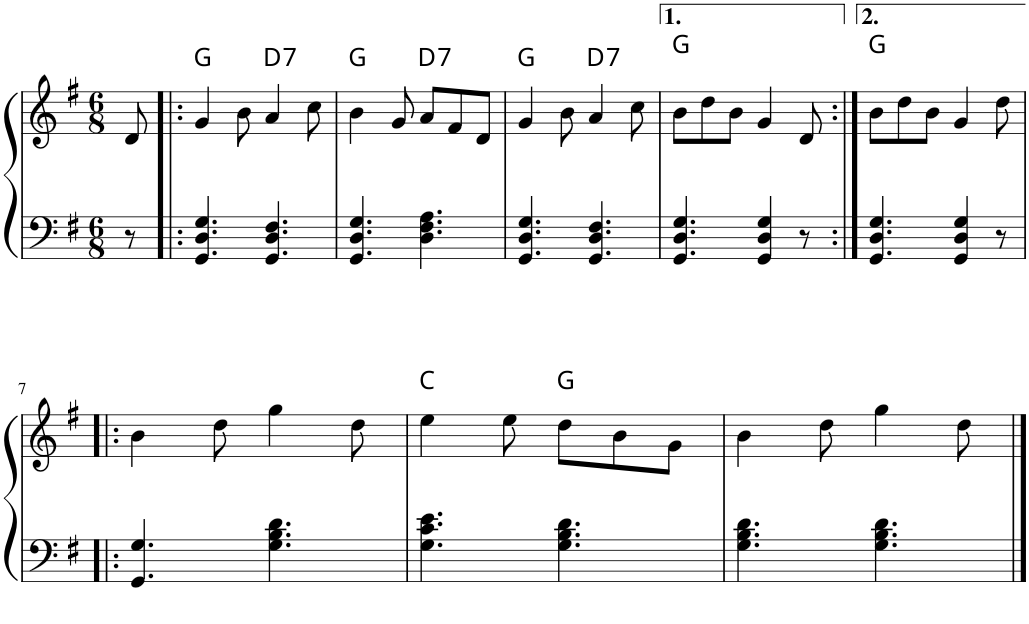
**kern	**kern	**harte
*part1	*part1	*part1
*staff2	*staff1	*
*I"Piano	*	*
*I'Pno.	*	*
*clefF4	*clefG2	*
*k[f#]	*k[f#]	*
*M6/8	*M6/8	*
=1	=1	=1
8r	8d/	.
=2!|:	=2!|:	=2!|:
4.GG/ 4.D/ 4.G/	4g/	G:maj
.	8b\	.
!	!	!LO:H:kt=7
4.GG/ 4.D/ 4.F#/	4a/	D:7
.	8cc\	.
=3	=3	=3
4.GG/ 4.D/ 4.G/	4b\	G:maj
.	8g/	.
!	!	!LO:H:kt=7
4.D\ 4.F#\ 4.A\	8a/L	D:7
.	8f#/	.
.	8d/J	.
=4	=4	=4
4.GG/ 4.D/ 4.G/	4g/	G:maj
.	8b\	.
!	!	!LO:H:kt=7
4.GG/ 4.D/ 4.F#/	4a/	D:7
.	8cc\	.
=5	=5	=5
4.GG/ 4.D/ 4.G/	8b\L	G:maj
.	8dd\	.
.	8b\J	.
4GG/ 4D/ 4G/	4g/	.
8r	8d/	.
=6:|!	=6:|!	=6:|!
4.GG/ 4.D/ 4.G/	8b\L	G:maj
.	8dd\	.
.	8b\J	.
4GG/ 4D/ 4G/	4g/	.
8r	8dd\	.
!!LO:LB:g=z
=7!|:	=7!|:	=7!|:
4.GG/ 4.G/	4b\	.
.	8dd\	.
4.G\ 4.B\ 4.d\	4gg\	.
.	8dd\	.
=8	=8	=8
4.G\ 4.c\ 4.e\	4ee\	C:maj
.	8ee\	.
4.G\ 4.B\ 4.d\	8dd\L	G:maj
.	8b\	.
.	8g\J	.
=9	=9	=9
4.G\ 4.B\ 4.d\	4b\	.
.	8dd\	.
4.G\ 4.B\ 4.d\	4gg\	.
.	8dd\	.
==	==	==
*-	*-	*-
